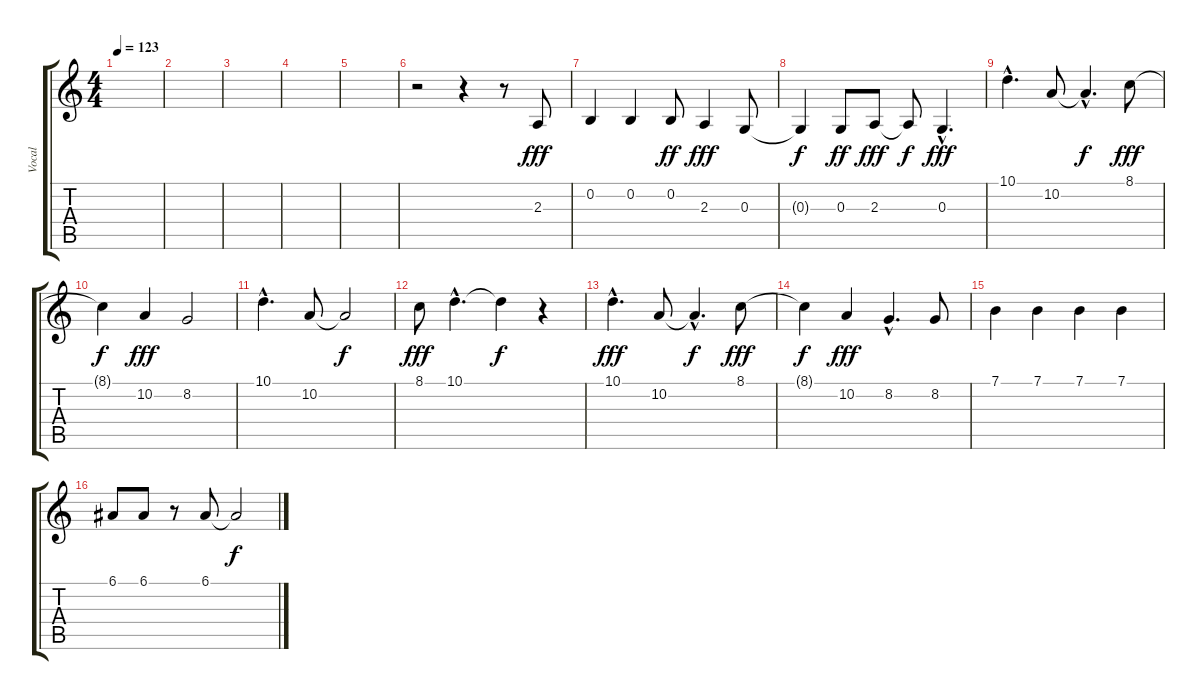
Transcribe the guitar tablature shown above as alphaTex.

\track ("Vocal" "Vocal") {instrument harmonica}
\staff {score tabs}
\tuning (E4 B3 G3 D3 A2 E2) {hide}
\ts (4 4)
\tempo 123
\clef g2
\ks c
|
|
|
|
|
r.2 r.4 r.8 2.3.8{dy fff} |
0.2.4 0.2.4 0.2.8{dy ff} 2.3.4{dy fff} 0.3.8 |
0.3{t}.4{dy f} 0.3.8{dy ff} 2.3.8{dy fff} 2.3{t}.8{dy f} 0.3{hac}.4{d dy fff} |
10.1{hac}.4{d} 10.2.8 10.2{hac t}.4{d dy f} 8.1.8{dy fff} |
8.1{t}.4{dy f} 10.2.4{dy fff} 8.2.2 |
10.1{hac}.4{d} 10.2.8 10.2{t}.2{dy f} |
8.1.8{dy fff} 10.1{hac}.4{d} 10.1{t}.4{dy f} r.4 |
10.1{hac}.4{d dy fff} 10.2.8 10.2{hac t}.4{d dy f} 8.1.8{dy fff} |
8.1{t}.4{dy f} 10.2.4{dy fff} 8.2{hac}.4{d} 8.2.8 |
7.1.4 7.1.4 7.1.4 7.1.4 |
6.1.8 6.1.8 r.8 6.1.8 6.1{t}.2{dy f}
